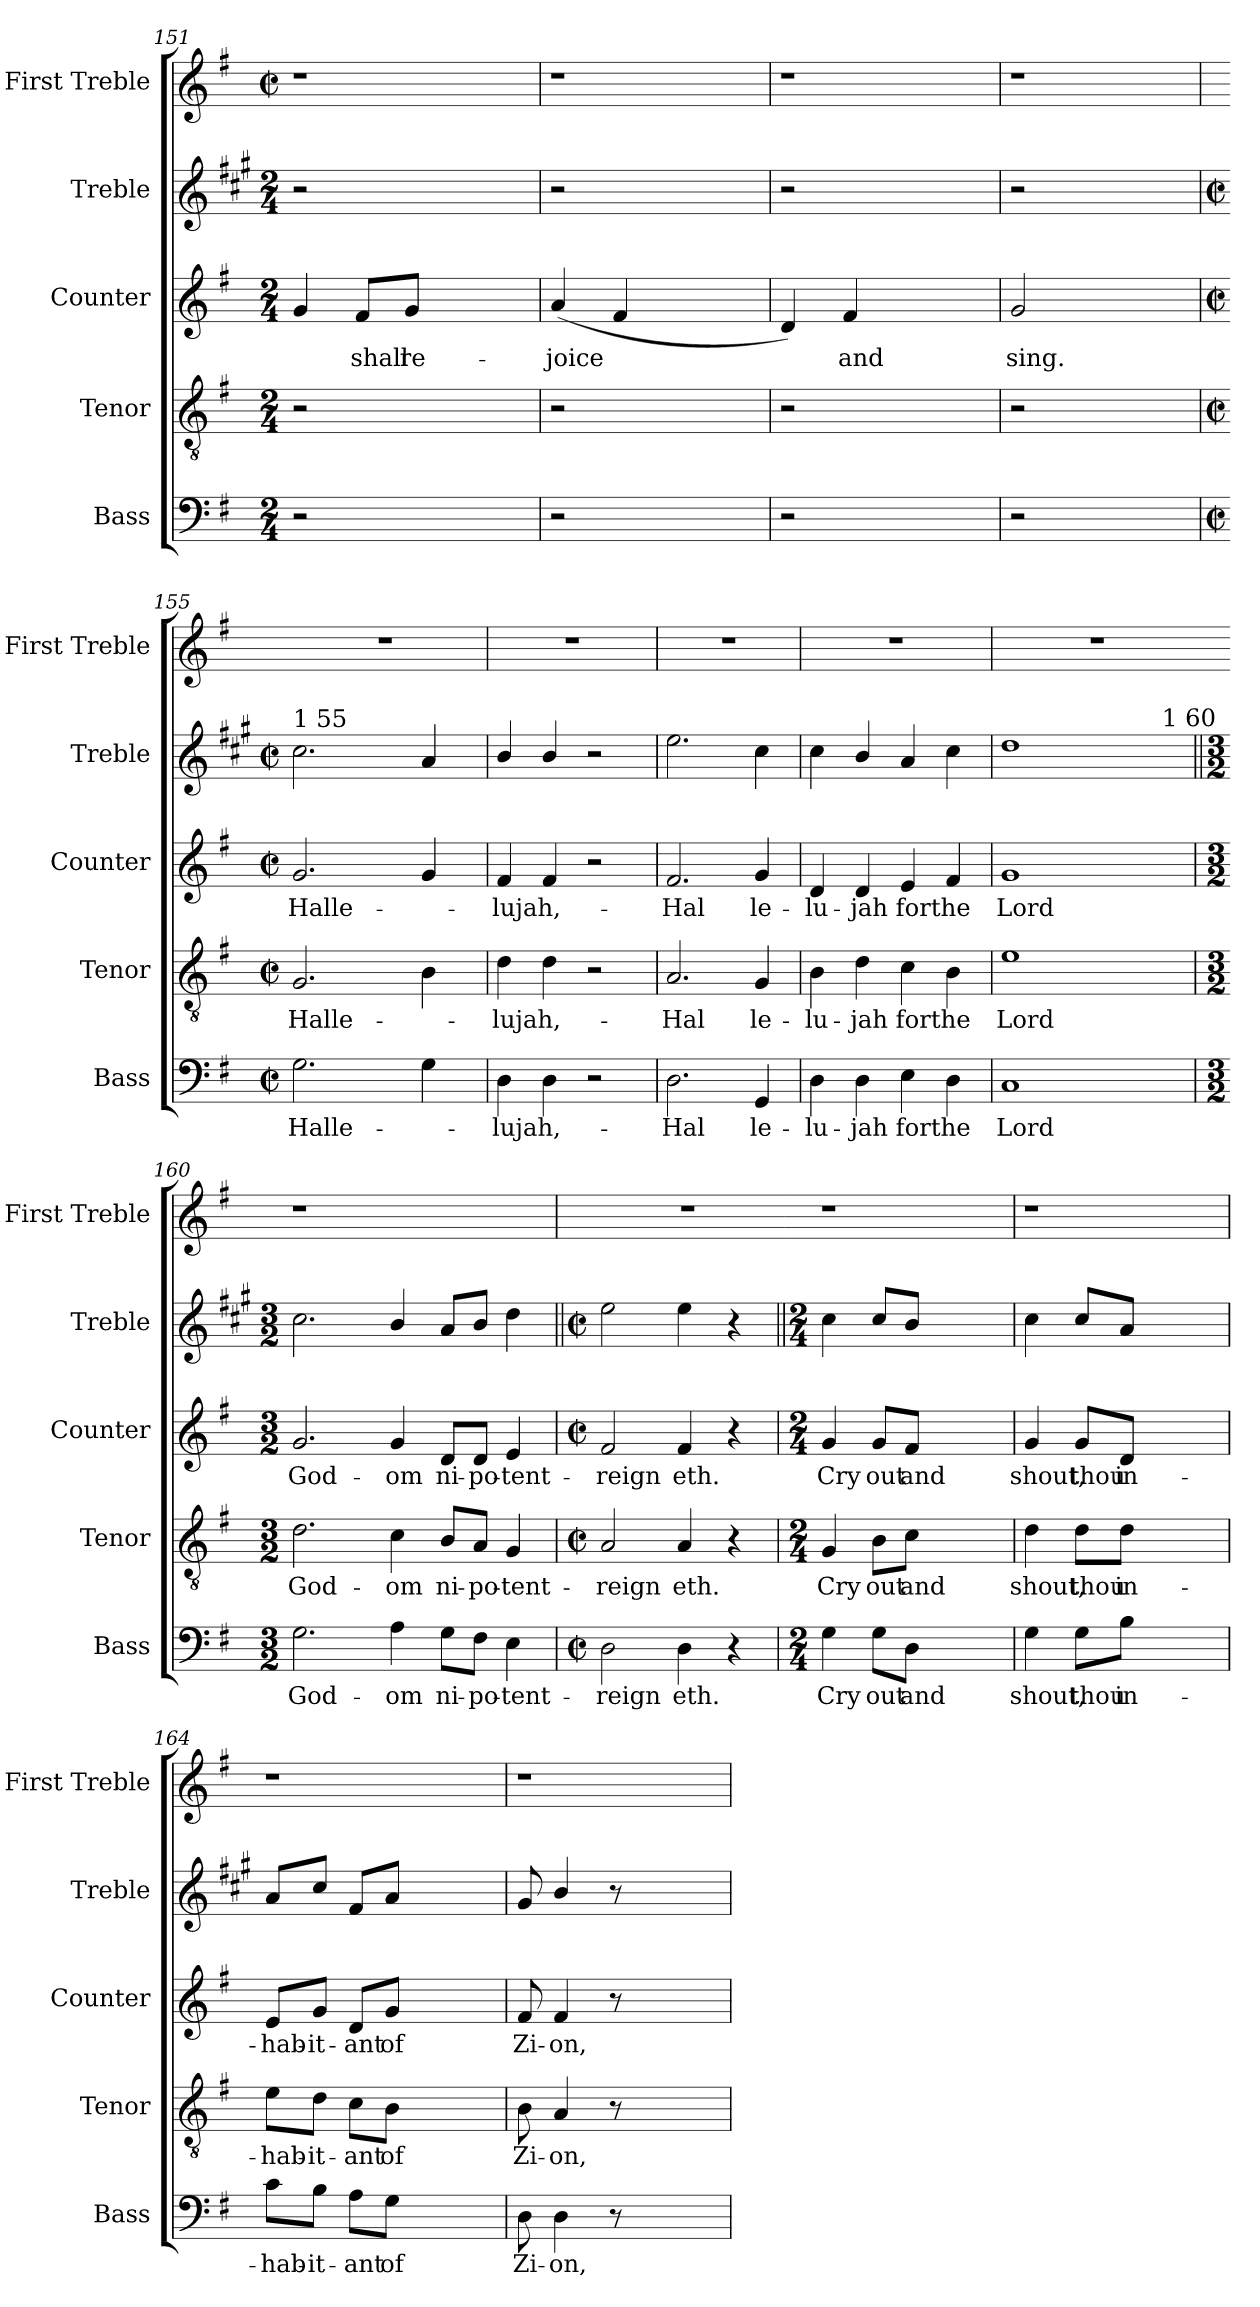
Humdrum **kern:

**kern	**text	**kern	**text	**kern	**text	**kern	**kern
*part5	*part5	*part4	*part4	*part3	*part3	*part2	*part1
*staff5	*staff5	*staff4	*staff4	*staff3	*staff3	*staff2	*staff1
*I"Bass	*	*I"Tenor	*	*I"Counter	*	*I"Treble	*I"First  Treble
*I'Bass	*	*I'Tenor	*	*I'Counter	*	*I'Treble	*I'First  Treble
*clefF4	*	*clefGv2	*	*clefG2	*	*clefG2	*clefG2
*	*	*	*	*	*	*ITrd1c2	*
*k[f#]	*	*k[f#]	*	*k[f#]	*	*k[f#]	*k[f#]
*G:	*	*G:	*	*G:	*	*G:	*G:
*M2/4	*	*M2/4	*	*M2/4	*	*M2/4	*M2/2
*	*	*	*	*	*	*	*met(c|)
=151	=151	=151	=151	=151	=151	=151	=151
2r	.	2r	.	4g/	.	2r	1r
!	!	!	!	!	!LO:LY:b:cj	!	!
.	.	.	.	8f#/L	shall	.	.
!	!	!	!	!	!LO:LY:b:cj	!	!
.	.	.	.	8g/J	re-	.	.
2ryy	.	2ryy	.	2ryy	.	2ryy	.
=152	=152	=152	=152	=152	=152	=152	=152
!	!	!	!	!	!LO:LY:b	!	!
2r	.	2r	.	(<4a/	-joice	2r	1r
.	.	.	.	4f#/	.	.	.
2ryy	.	2ryy	.	2ryy	.	2ryy	.
=153	=153	=153	=153	=153	=153	=153	=153
2r	.	2r	.	4d/)	.	2r	1r
!	!	!	!	!	!LO:LY:b:cj	!	!
.	.	.	.	4f#/	and	.	.
2ryy	.	2ryy	.	2ryy	.	2ryy	.
=154	=154	=154	=154	=154	=154	=154	=154
!	!	!	!	!	!LO:LY:b:cj	!	!
2r	.	2r	.	2g/	sing.	2r	1r
2ryy	.	2ryy	.	2ryy	.	2ryy	.
!!LO:LB:g=z
=155	=155	=155	=155	=155	=155	=155	=155
*M2/2	*	*M2/2	*	*M2/2	*	*M2/2	*
*met(c|)	*	*met(c|)	*	*met(c|)	*	*met(c|)	*
!	!	!	!	!	!	!LO:TX:a:t=1 55	!
!	!LO:LY:a:cj	!	!LO:LY:a:cj	!	!LO:LY:b:cj	!	!
*	*	*	*	*^	*	*	*
2.G\	Halle-	2.G/	Halle-	2.g/	2ryy	Halle-	2.b\	1r
.	.	.	.	.	16..ryy	.	.	.
.	.	.	.	.	4ryy	.	.	.
4G\	.	4B\	.	4g/	.	.	4g/	.
.	.	.	.	.	8ryy	.	.	.
.	.	.	.	.	64ryy	.	.	.
=156	=156	=156	=156	=156	=156	=156	=156	=156
!	!LO:LY:a	!	!LO:LY:a	!	!	!LO:LY:b	!	!
*	*	*	*	*v	*v	*	*	*
4D\	-lujah,-	4d\	-lujah,-	4f#/	-lujah,-	4a/	1r
4D\	.	4d\	.	4f#/	.	4a/	.
2r	.	2r	.	2r	.	2r	.
=157	=157	=157	=157	=157	=157	=157	=157
!	!LO:LY:a:cj	!	!LO:LY:a:cj	!	!LO:LY:b:cj	!	!
2.D\	-Hal	2.A/	-Hal	2.f#/	-Hal	2.dd\	1r
!	!LO:LY:a:cj	!	!LO:LY:a:cj	!	!LO:LY:b:cj	!	!
4GG/	le-	4G/	le-	4g/	le-	4b\	.
=158	=158	=158	=158	=158	=158	=158	=158
!	!LO:LY:a:cj	!	!LO:LY:a:cj	!	!LO:LY:b:cj	!	!
4D\	-lu-	4B\	-lu-	4d/	-lu-	4b\	1r
!	!LO:LY:a:cj	!	!LO:LY:a:cj	!	!LO:LY:b:cj	!	!
4D\	-jah	4d\	-jah	4d/	-jah	4a/	.
!	!LO:LY:a	!	!LO:LY:a	!	!LO:LY:b	!	!
4E\	forthe	4c\	forthe	4e/	forthe	4g/	.
4D\	.	4B\	.	4f#/	.	4b\	.
=159	=159	=159	=159	=159	=159	=159	=159
!	!LO:LY:a:cj	!	!LO:LY:a:cj	!	!LO:LY:b:cj	!	!
*	*	*	*	*	*	*^	*
1C	Lord	1e	Lord	1g	Lord	1cc	2ryy	1r
.	.	.	.	.	.	.	4ryy	.
.	.	.	.	.	.	.	8ryy	.
.	.	.	.	.	.	.	32.ryy	.
!	!	!	!	!	!	!	!LO:TX:a:t=1 60	!
.	.	.	.	.	.	.	16ryy	.
.	.	.	.	.	.	.	64ryy	.
*	*	*	*	*	*	*v	*v	*
=160	=160	=160	=160	=160	=160	=160||	=160
*M3/2	*	*M3/2	*	*M3/2	*	*M3/2	*
*	*	*	*	*	*	*^	*
!	!LO:LY:a:cj	!	!LO:LY:a:cj	!	!LO:LY:b:cj	!	!	!
*	*	*	*	*	*	*v	*v	*
2.G\	God-	2.d\	God-	2.g/	God-	2.b\	1r
!	!LO:LY:a:cj	!	!LO:LY:a:cj	!	!LO:LY:b:cj	!	!
4A\	-om	4c\	-om	4g/	-om	4a/	.
!	!LO:LY:a:cj	!	!LO:LY:a:cj	!	!LO:LY:b:cj	!	!
8G\L	ni-	8B/L	ni-	8d/L	ni-	8g/L	2ryy
!	!LO:LY:a:cj	!	!LO:LY:a:cj	!	!LO:LY:b:cj	!	!
8F#\J	-po-	8A/J	-po-	8d/J	-po-	8a/J	.
!	!LO:LY:a:cj	!	!LO:LY:a:cj	!	!LO:LY:b:cj	!	!
4E\	-tent-	4G/	-tent-	4e/	-tent-	4cc\	.
=161	=161	=161	=161	=161	=161	=161||	=161
*M2/2	*	*M2/2	*	*M2/2	*	*M2/2	*
*met(c|)	*	*met(c|)	*	*met(c|)	*	*met(c|)	*
!	!LO:LY:a:cj	!	!LO:LY:a:cj	!	!LO:LY:b:cj	!	!
2D\	-reign	2A/	-reign	2f#/	-reign	2dd\	1r
!	!LO:LY:a:cj	!	!LO:LY:a:cj	!	!LO:LY:b:cj	!	!
4D\	eth.	4A/	eth.	4f#/	eth.	4dd\	.
4r	.	4r	.	4r	.	4r	.
=162	=162	=162	=162	=162	=162	=162||	=162
*M2/4	*	*M2/4	*	*M2/4	*	*M2/4	*
!	!LO:LY:a:cj	!	!LO:LY:a:cj	!	!LO:LY:b:cj	!	!
4G\	Cry	4G/	Cry	4g/	Cry	4b\	1r
!	!LO:LY:a:cj	!	!LO:LY:a:cj	!	!LO:LY:b:cj	!	!
8G\L	out	8B\L	out	8g/L	out	8b/L	.
!	!LO:LY:a:cj	!	!LO:LY:a:cj	!	!LO:LY:b:cj	!	!
8D\J	and	8c\J	and	8f#/J	and	8a/J	.
2ryy	.	2ryy	.	2ryy	.	2ryy	.
!!LO:LB:g=z
=163	=163	=163	=163	=163	=163	=163	=163
!	!LO:LY:a:cj	!	!LO:LY:a:cj	!	!LO:LY:b:cj	!	!
4G\	shout,	4d\	shout,	4g/	shout,	4b\	1r
!	!LO:LY:a:cj	!	!LO:LY:a:cj	!	!LO:LY:b:cj	!	!
8G\L	thou	8d\L	thou	8g/L	thou	8b/L	.
!	!LO:LY:a:cj	!	!LO:LY:a:cj	!	!LO:LY:b:cj	!	!
8B\J	in-	8d\J	in-	8d/J	in-	8g/J	.
2ryy	.	2ryy	.	2ryy	.	2ryy	.
=164	=164	=164	=164	=164	=164	=164	=164
!	!LO:LY:a:cj	!	!LO:LY:a:cj	!	!LO:LY:b:cj	!	!
8c\L	-hab-	8e\L	-hab-	8e/L	-hab-	8g/L	1r
!	!LO:LY:a:cj	!	!LO:LY:a:cj	!	!LO:LY:b:cj	!	!
8B\J	-it-	8d\J	-it-	8g/J	-it-	8b/J	.
!	!LO:LY:a:cj	!	!LO:LY:a:cj	!	!LO:LY:b:cj	!	!
8A\L	-ant	8c\L	-ant	8d/L	-ant	8e/L	.
!	!LO:LY:a:cj	!	!LO:LY:a:cj	!	!LO:LY:b:cj	!	!
8G\J	of	8B\J	of	8g/J	of	8g>/J	.
2ryy	.	2ryy	.	2ryy	.	2ryy	.
=165	=165	=165	=165	=165	=165	=165	=165
!	!LO:LY:a:cj	!	!LO:LY:a:cj	!	!LO:LY:b:cj	!	!
8D\	Zi-	8B\	Zi-	8f#/	Zi-	8f#/	1r
!	!LO:LY:a:cj	!	!LO:LY:a:cj	!	!LO:LY:b:cj	!	!
4D\	-on,	4A/	-on,	4f#/	-on,	4a/	.
8r	.	8r	.	8r	.	8r	.
2ryy	.	2ryy	.	2ryy	.	2ryy	.
=	=	=	=	=	=	=	=
*-	*-	*-	*-	*-	*-	*-	*-
